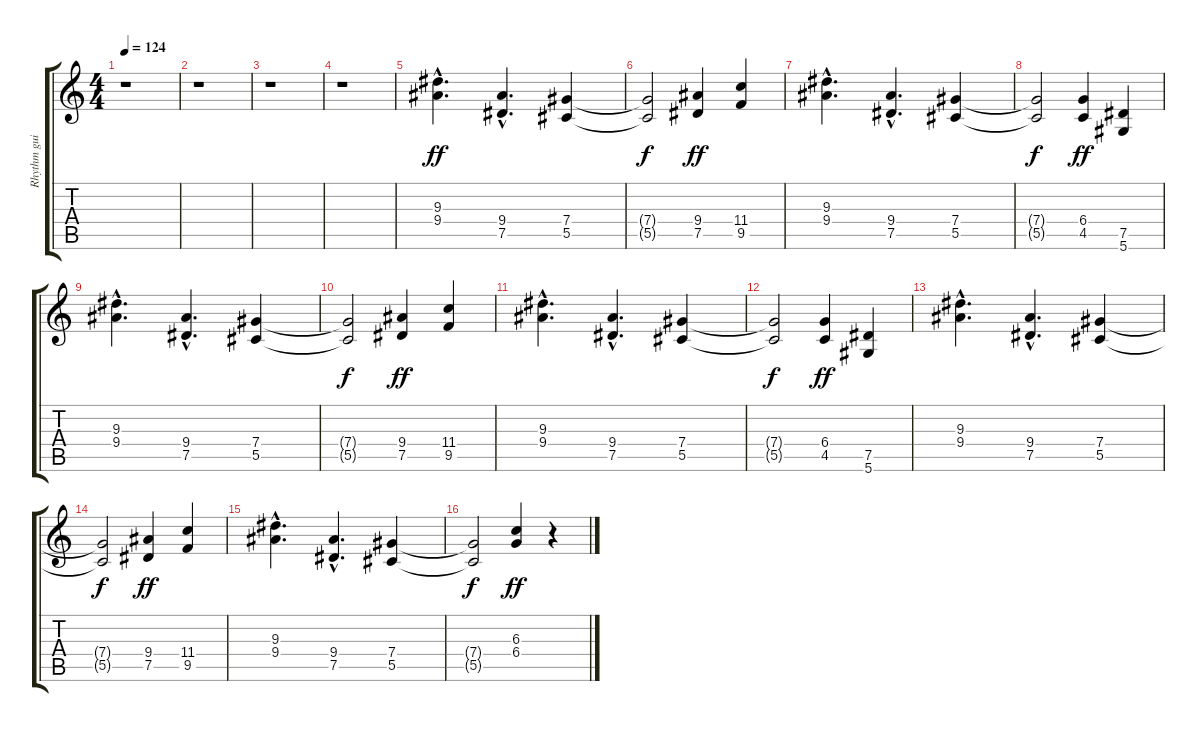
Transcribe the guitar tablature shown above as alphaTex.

\track ("Rhythm guitar" "Rhythm gui") {instrument overdrivenguitar}
\staff {score tabs}
\tuning (Eb4 Bb3 Gb3 Db3 Ab2 Eb2) {hide}
\ts (4 4)
\tempo 124
\clef g2
\ks c
r.1{dy ff instrument overdrivenguitar} |
r.1 |
r.1 |
r.1 |
(9.3{hac} 9.4{hac}).4{d volume 16 instrument overdrivenguitar} (9.4{hac} 7.5{hac}).4{d} (7.4 5.5).4 |
(7.4{t} 5.5{t}).2{dy f} (9.4 7.5).4{dy ff} (11.4 9.5).4 |
(9.3{hac} 9.4{hac}).4{d} (9.4{hac} 7.5{hac}).4{d} (7.4 5.5).4 |
(7.4{t} 5.5{t}).2{dy f} (6.4 4.5).4{dy ff} (7.5 5.6).4 |
(9.3{hac} 9.4{hac}).4{d} (9.4{hac} 7.5{hac}).4{d} (7.4 5.5).4 |
(7.4{t} 5.5{t}).2{dy f} (9.4 7.5).4{dy ff} (11.4 9.5).4 |
(9.3{hac} 9.4{hac}).4{d} (9.4{hac} 7.5{hac}).4{d} (7.4 5.5).4 |
(7.4{t} 5.5{t}).2{dy f} (6.4 4.5).4{dy ff} (7.5 5.6).4 |
(9.3{hac} 9.4{hac}).4{d} (9.4{hac} 7.5{hac}).4{d} (7.4 5.5).4 |
(7.4{t} 5.5{t}).2{dy f} (9.4 7.5).4{dy ff} (11.4 9.5).4 |
(9.3{hac} 9.4{hac}).4{d} (9.4{hac} 7.5{hac}).4{d} (7.4 5.5).4 |
(7.4{t} 5.5{t}).2{dy f} (6.3{ss} 6.4{ss}).4{dy ff} r.4
